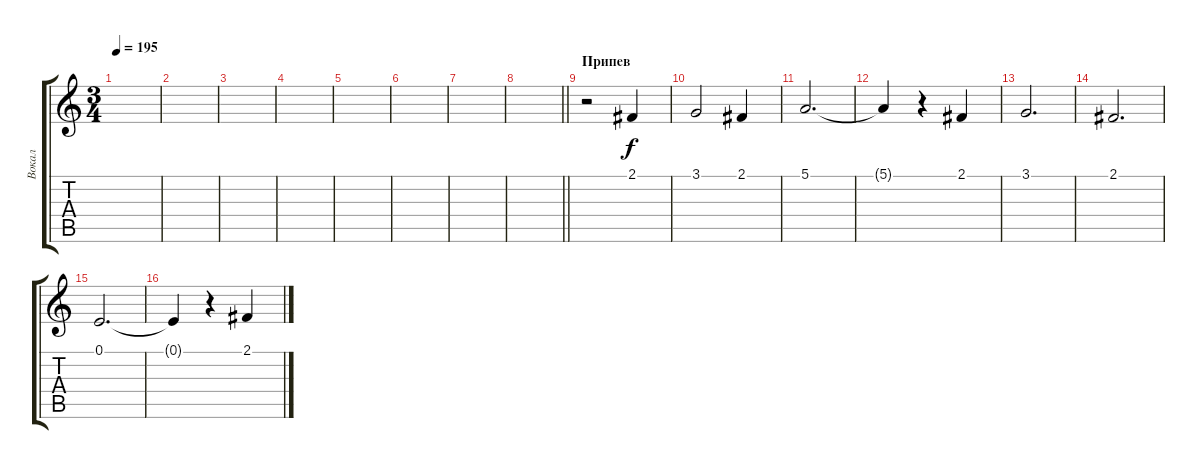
\track ("Вокал" "Вокал") {instrument lead2sawtooth}
\staff {score tabs}
\tuning (E4 B3 G3 D3 A2 E2) {hide}
\ts (3 4)
\tempo 195
\clef g2
\ks c
|
|
|
|
|
|
|
\barLineRight lightlight
|
\section ("" "Припев")
r.2 2.1.4 |
3.1.2 2.1.4 |
5.1.2{d} |
5.1{t}.4 r.4 2.1.4 |
3.1.2{d} |
2.1.2{d} |
0.1.2{d} |
0.1{t}.4 r.4 2.1.4
